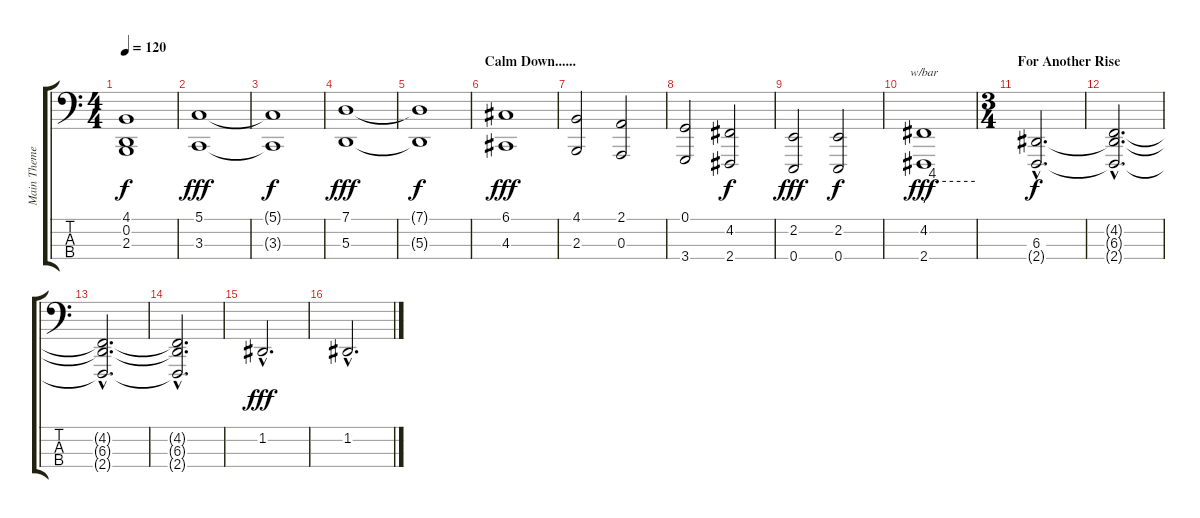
\track ("Main Theme" "Main Theme") {instrument rockorgan}
\staff {score tabs}
\tuning (G2 D2 A1 E1) {hide}
\ts (4 4)
\tempo 120
\clef f4
\ks c
(4.1{t} 0.2 2.3{t}).1{dy f} |
(5.1 3.3).1{dy fff} |
(5.1{t} 3.3{t}).1{dy f} |
(7.1 5.3).1{dy fff} |
(7.1{t} 5.3{t}).1{dy f} |
\section ("" "Calm Down......")
(6.1 4.3).1{dy fff} |
(4.1 2.3).2 (2.1 0.3).2 |
(0.1 3.4).2 (4.2 2.4).2{dy f} |
(2.2 0.4).2{dy fff} (2.2 0.4).2{dy f} |
(4.2 2.4).1{tbe (custom default 0 0 10 16 60 16) dy fff} |
\ts (3 4)
\section ("" "For Another Rise")
(6.3{hac} 2.4{hac t}).2{d dy f} |
(4.2{hac t} 6.3{hac t} 2.4{hac t}).2{d} |
(4.2{hac t} 6.3{hac t} 2.4{hac t}).2{d} |
(4.2{hac t} 6.3{hac t} 2.4{hac t}).2{d} |
1.2{hac}.2{d dy fff} |
1.2{hac}.2{d}
